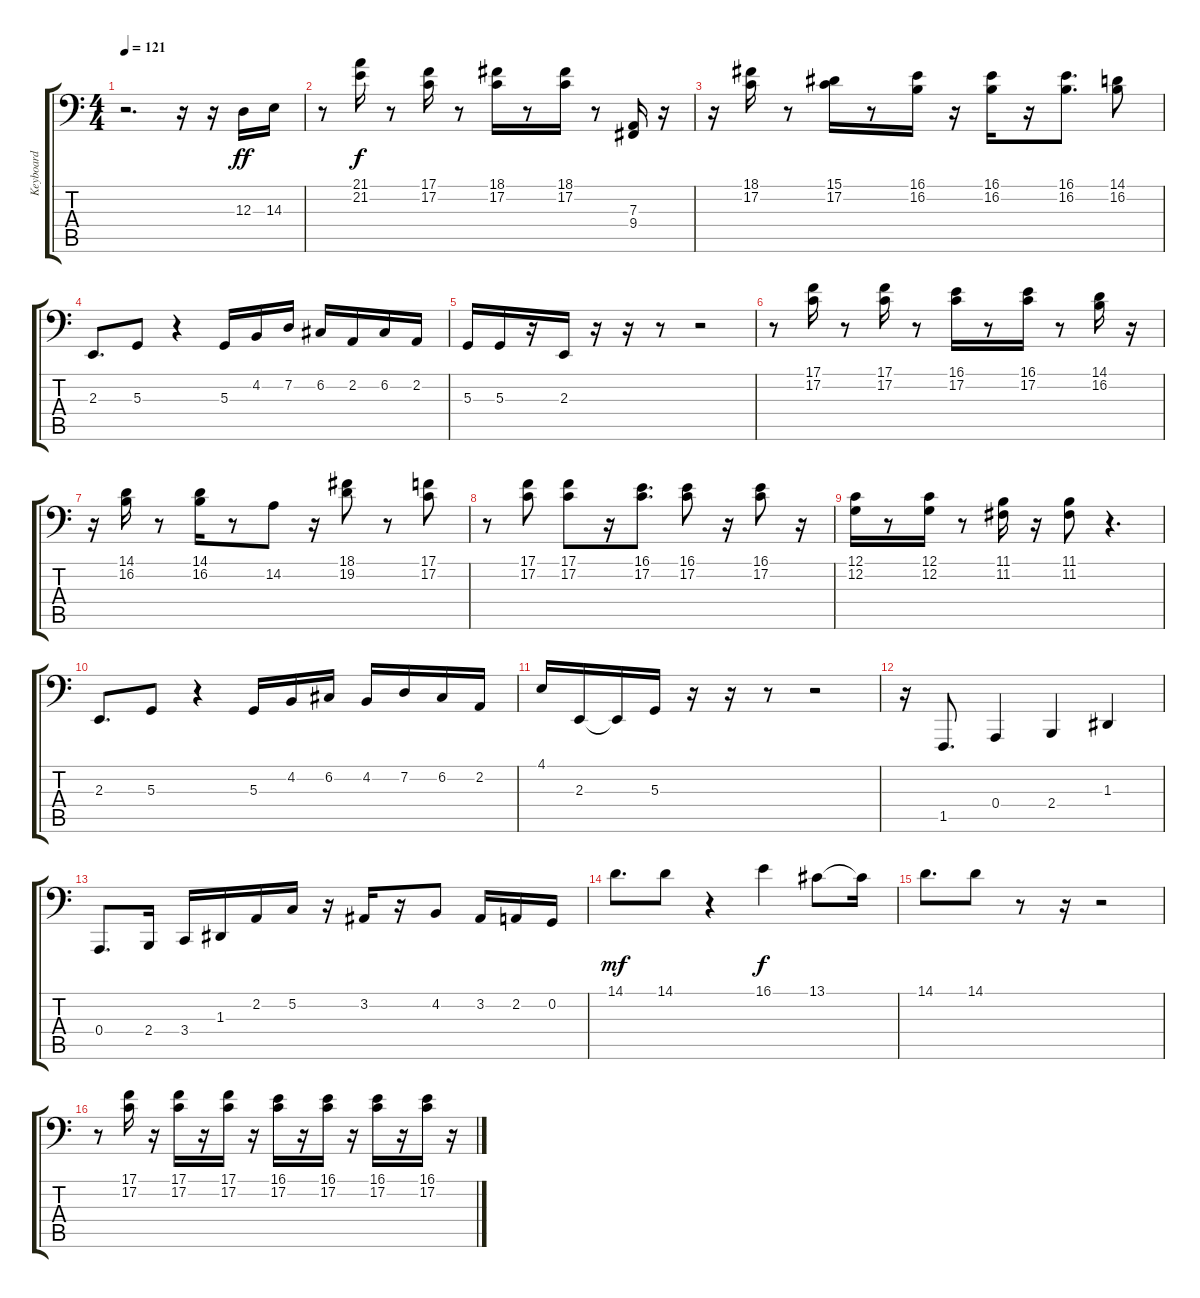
\track ("Keyboard" "Keyboard") {instrument electricgrandpiano}
\staff {score tabs}
\tuning (C3 G2 D2 A1 E1 B0) {hide}
\ts (4 4)
\tempo 121
\clef f4
\ks c
r.2{d dy mf instrument acousticgrandpiano} r.16 r.16 12.3.16{dy ff} 14.3.16 |
r.8 (21.1 21.2).16{dy f} r.8 (17.1 17.2).16 r.8 (18.1 17.2).16 r.8 (18.1 17.2).16 r.8 (7.3 9.4).16 r.16 |
r.16 (18.1 17.2).16 r.8 (15.1 17.2).16 r.8 (16.1 16.2).16 r.16 (16.1 16.2).16 r.16 (16.1 16.2).8{d} (14.1 16.2).8 |
2.3.8{d} 5.3.8 r.4 5.3.16 4.2.16 7.2.16 6.2.16 2.2.16 6.2.16 2.2.16 |
5.3.16 5.3.16 r.16 2.3.16 r.16 r.16 r.8 r.2 |
r.8 (17.1 17.2).16 r.8 (17.1 17.2).16 r.8 (16.1 17.2).16 r.8 (16.1 17.2).16 r.8 (14.1 16.2).16 r.16 |
r.16 (14.1 16.2).16 r.8 (14.1 16.2).16 r.8 14.2.8 r.16 (18.1 19.2).8 r.8 (17.1 17.2).8 |
r.8 (17.1 17.2).8 (17.1 17.2).8 r.16 (16.1 17.2).8{d} (16.1 17.2).8 r.16 (16.1 17.2).8 r.16 |
(12.1 12.2).16 r.8 (12.1 12.2).16 r.8 (11.1 11.2).16 r.16 (11.1 11.2).8 r.4{d} |
2.3.8{d} 5.3.8 r.4 5.3.16 4.2.16 6.2.16 4.2.16 7.2.16 6.2.16 2.2.16 |
4.1.16 2.3.16 2.3{t}.16 5.3.16 r.16 r.16 r.8 r.2 |
r.16 1.5.8{d} 0.4.4 2.4.4 1.3.4 |
0.4.8{d} 2.4.16 3.4.16 1.3.16 2.2.16 5.2.16 r.16 3.2.16 r.16 4.2.8 3.2.16 2.2.16 0.2.16 |
14.1.8{d dy mf} 14.1.8 r.4 16.1.4{dy f} 13.1.8 13.1{t}.16 |
14.1.8{d} 14.1.8 r.8 r.16 r.2 |
r.8 (17.1 17.2).16 r.16 (17.1 17.2).16 r.16 (17.1 17.2).16 r.16 (16.1 17.2).16 r.16 (16.1 17.2).16 r.16 (16.1 17.2).16 r.16 (16.1 17.2).16 r.16
